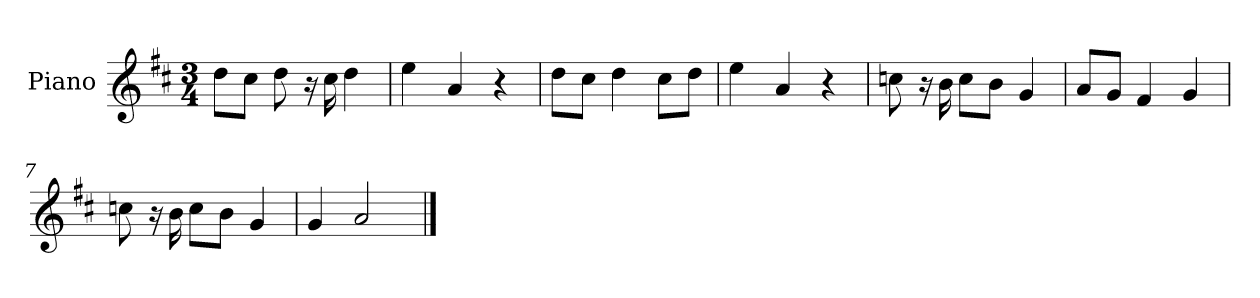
**kern
*part1
*staff1
*I"Piano
*I'P-no
*clefG2
*k[f#c#]
*M3/4
*MM92
=1
8dd\L
8cc#\J
8dd\
16r
16cc#\
4dd\
=2
4ee\
4a/
4r
=3
8dd\L
8cc#\J
4dd\
8cc#\L
8dd\J
=4
4ee\
4a/
4r
=5
8ccn\
16r
16b\
8cc\L
8b\J
4g/
=6
8a/L
8g/J
4f#/
4g/
=7
8ccn\
16r
16b\
8cc\L
8b\J
4g/
=8
4g/
2a/
==
*-
